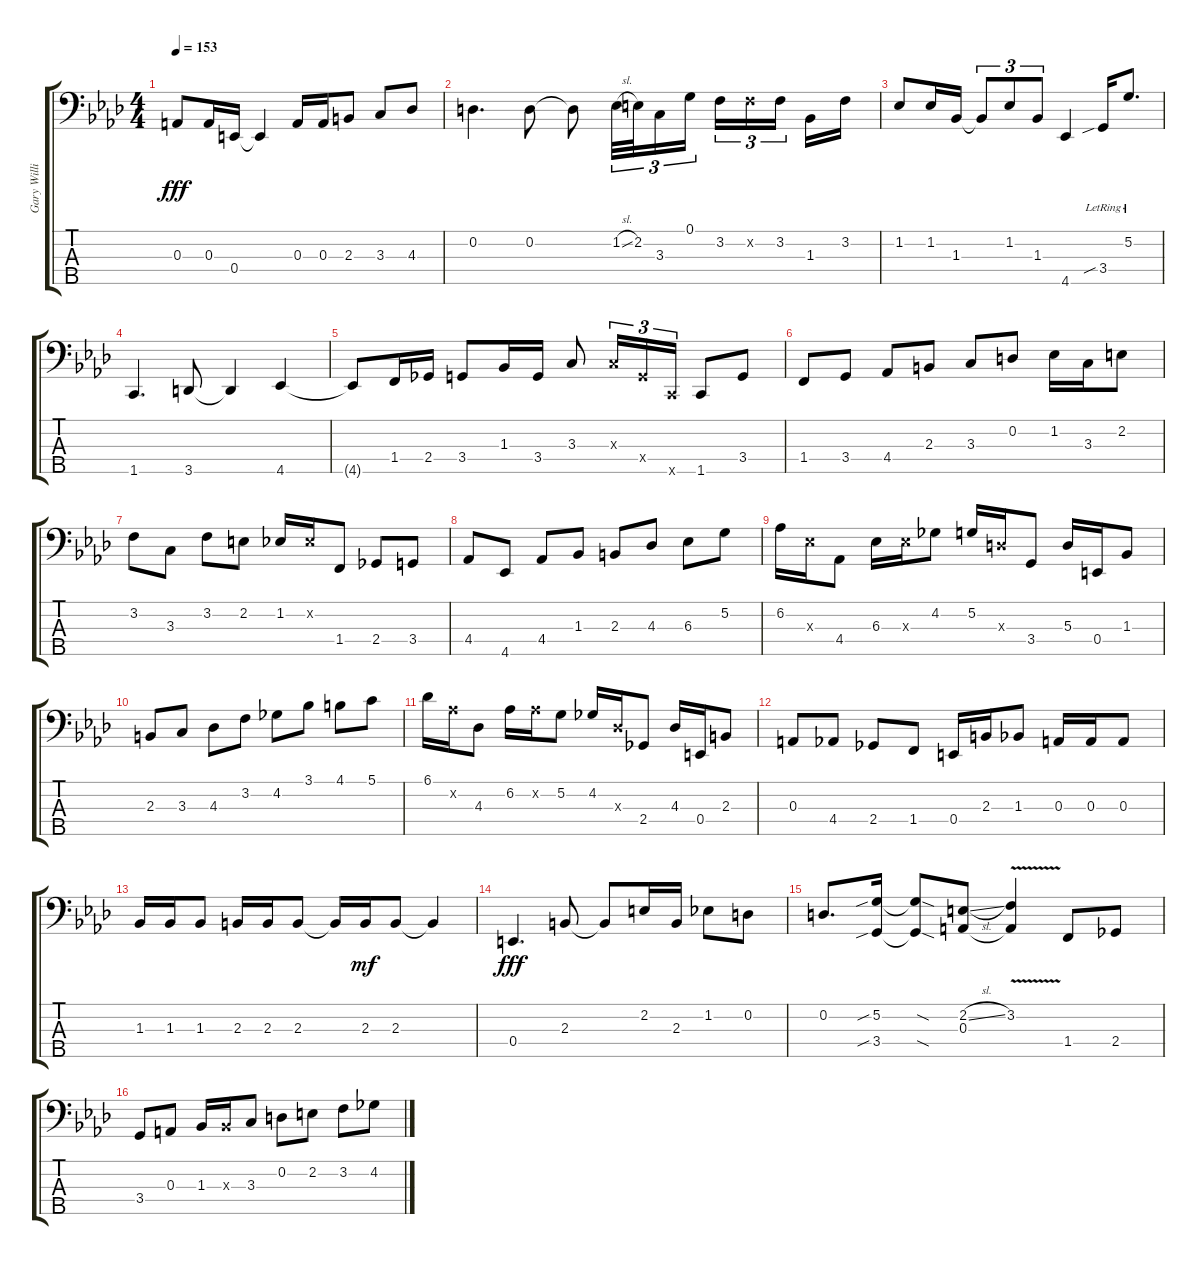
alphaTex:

\track ("Gary Willis - 5-string el. bass #1" "Gary Willi") {instrument fretlessbass}
\staff {score tabs}
\tuning (G2 D2 A1 E1 B0) {hide}
\ts (4 4)
\tempo 153
\clef f4
\ks ab
0.3.8{dy fff} 0.3.16 0.4.16 0.4{t}.4 0.3.16 0.3.16 2.3.8 3.3.8 4.3.8 |
0.2.4{d} 0.2.8 0.2{t}.8 1.2{sl}.32{tu (3 2)} 2.2.32{tu (3 2)} 3.3.16{tu (3 2)} 0.1.16{tu (3 2)} 3.2.16{tu (3 2)} 3.2{x}.16{tu (3 2)} 3.2.16{tu (3 2) beam splitsecondary} 1.3.16 3.2.16 |
1.2.8 1.2.16 1.3.16 1.3{t}.8{tu (3 2)} 1.2.8{tu (3 2)} 1.3.8{tu (3 2)} 4.5.4 3.4{sib lr}.16 5.2{lr}.8{d} |
1.5.4{d} 3.5.8 3.5{t}.4 4.5.4 |
4.5{t}.8 1.4.16 2.4.16 3.4.8 1.3.16 3.4.16 3.3.8 3.3{x}.16{tu (3 2)} 3.4{x}.16{tu (3 2)} 1.5{x}.16{tu (3 2)} 1.5.8 3.4.8 |
1.4.8 3.4.8 4.4.8 2.3.8 3.3.8 0.2.8 1.2.16 3.3.16 2.2.8 |
3.2.8 3.3.8 3.2.8 2.2.8 1.2.16 1.2{x}.16 1.4.8 2.4.8 3.4.8 |
4.4.8 4.5.8 4.4.8 1.3.8 2.3.8 4.3.8 6.3.8 5.2.8 |
6.2.16 6.3{x}.16 4.4.8 6.3.16 6.3{x}.16 4.2.8 5.2.16 5.3{x}.16 3.4.8 5.3.16 0.4.16 1.3.8 |
2.3.8 3.3.8 4.3.8 3.2.8 4.2.8 3.1.8 4.1.8 5.1.8 |
6.1.16 6.2{x}.16 4.3.8 6.2.16 6.2{x}.16 5.2.8 4.2.16 4.3{x}.16 2.4.8 4.3.16 0.4.16 2.3.8 |
0.3.8 4.4.8 2.4.8 1.4.8 0.4.16 2.3.16 1.3.8 0.3.16 0.3.16 0.3.8 |
1.3.16 1.3.16 1.3.8 2.3.16 2.3.16 2.3.8 2.3{t}.16 2.3.16{dy mf} 2.3.8 2.3{t}.4 |
0.4.4{d dy fff} 2.3.8 2.3{t}.8 2.2.16 2.3.16 1.2.8 0.2.8 |
0.2.8{d} (5.2{sib} 3.4{sib}).16 (5.2{sod t} 3.4{sod t}).8 (2.2{sl} 0.3).8 (3.2{v} 0.3{v t}).4 1.4.8 2.4.8 |
3.4.8 0.3.8 1.3.16 1.3{x}.16 3.3.8 0.2.8 2.2.8 3.2.8 4.2.8
